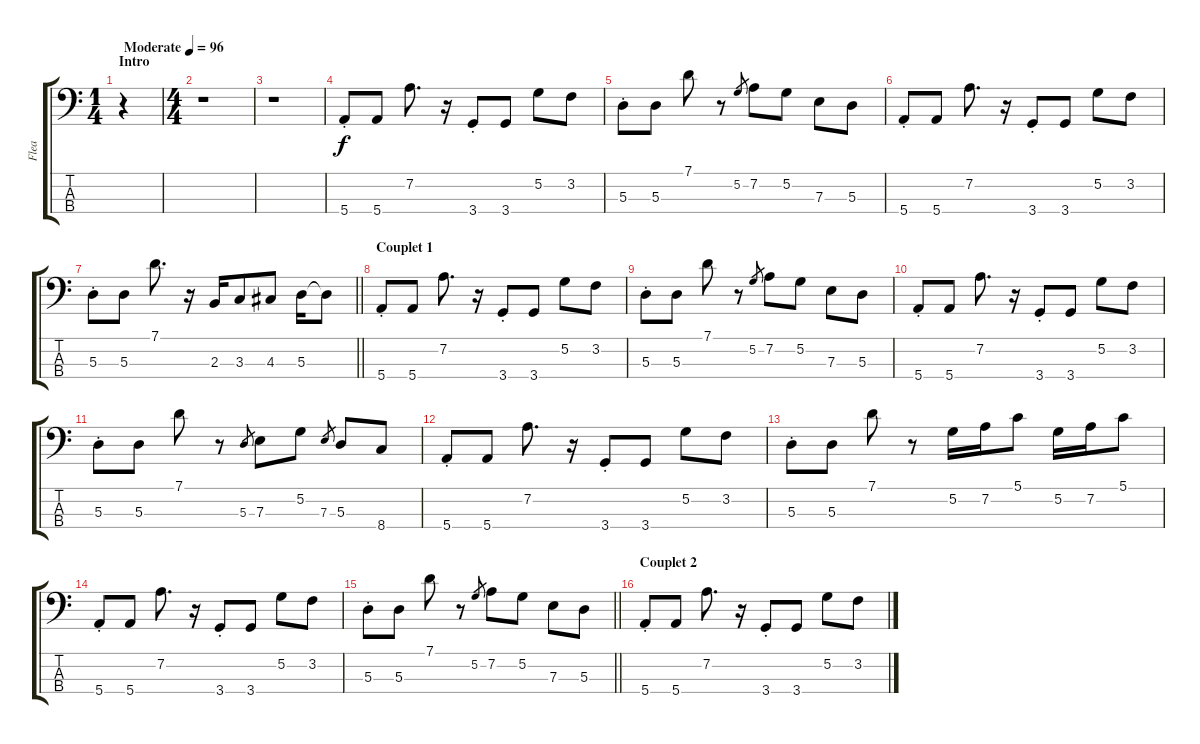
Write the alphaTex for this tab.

\track ("Flea" "Flea") {instrument electricbasspick}
\staff {score tabs}
\tuning (G2 D2 A1 E1) {hide}
\ts (1 4)
\section ("" "Intro")
\tempo (96 "Moderate")
\clef f4
\ks c
r.4{dy f instrument electricbasspick} |
\ts (4 4)
r.1 |
r.1 |
5.4{st}.8 5.4.8 7.2.8{d} r.16 3.4{st}.8 3.4.8 5.2.8 3.2.8 |
5.3{st}.8 5.3.8 7.1.8 r.8 5.2.8{gr} 7.2.8 5.2.8 7.3.8 5.3.8 |
5.4{st}.8 5.4.8 7.2.8{d} r.16 3.4{st}.8 3.4.8 5.2.8 3.2.8 |
\barLineRight lightlight
5.3{st}.8 5.3.8 7.1.8{d} r.16 2.3.16 3.3.8 4.3.8 5.3.16 5.3{t}.8 |
\section ("" "Couplet 1")
5.4{st}.8 5.4.8 7.2.8{d} r.16 3.4{st}.8 3.4.8 5.2.8 3.2.8 |
5.3{st}.8 5.3.8 7.1.8 r.8 5.2.8{gr} 7.2.8 5.2.8 7.3.8 5.3.8 |
5.4{st}.8 5.4.8 7.2.8{d} r.16 3.4{st}.8 3.4.8 5.2.8 3.2.8 |
5.3{st}.8 5.3.8 7.1.8 r.8 5.3.8{gr} 7.3.8 5.2.8 7.3.8{gr} 5.3.8 8.4.8 |
5.4{st}.8 5.4.8 7.2.8{d} r.16 3.4{st}.8 3.4.8 5.2.8 3.2.8 |
5.3{st}.8 5.3.8 7.1.8 r.8 5.2.16 7.2.16 5.1.8 5.2.16 7.2.16 5.1.8 |
5.4{st}.8 5.4.8 7.2.8{d} r.16 3.4{st}.8 3.4.8 5.2.8 3.2.8 |
\barLineRight lightlight
5.3{st}.8 5.3.8 7.1.8 r.8 5.2.8{gr} 7.2.8 5.2.8 7.3.8 5.3.8 |
\section ("" "Couplet 2")
5.4{st}.8 5.4.8 7.2.8{d} r.16 3.4{st}.8 3.4.8 5.2.8 3.2.8
